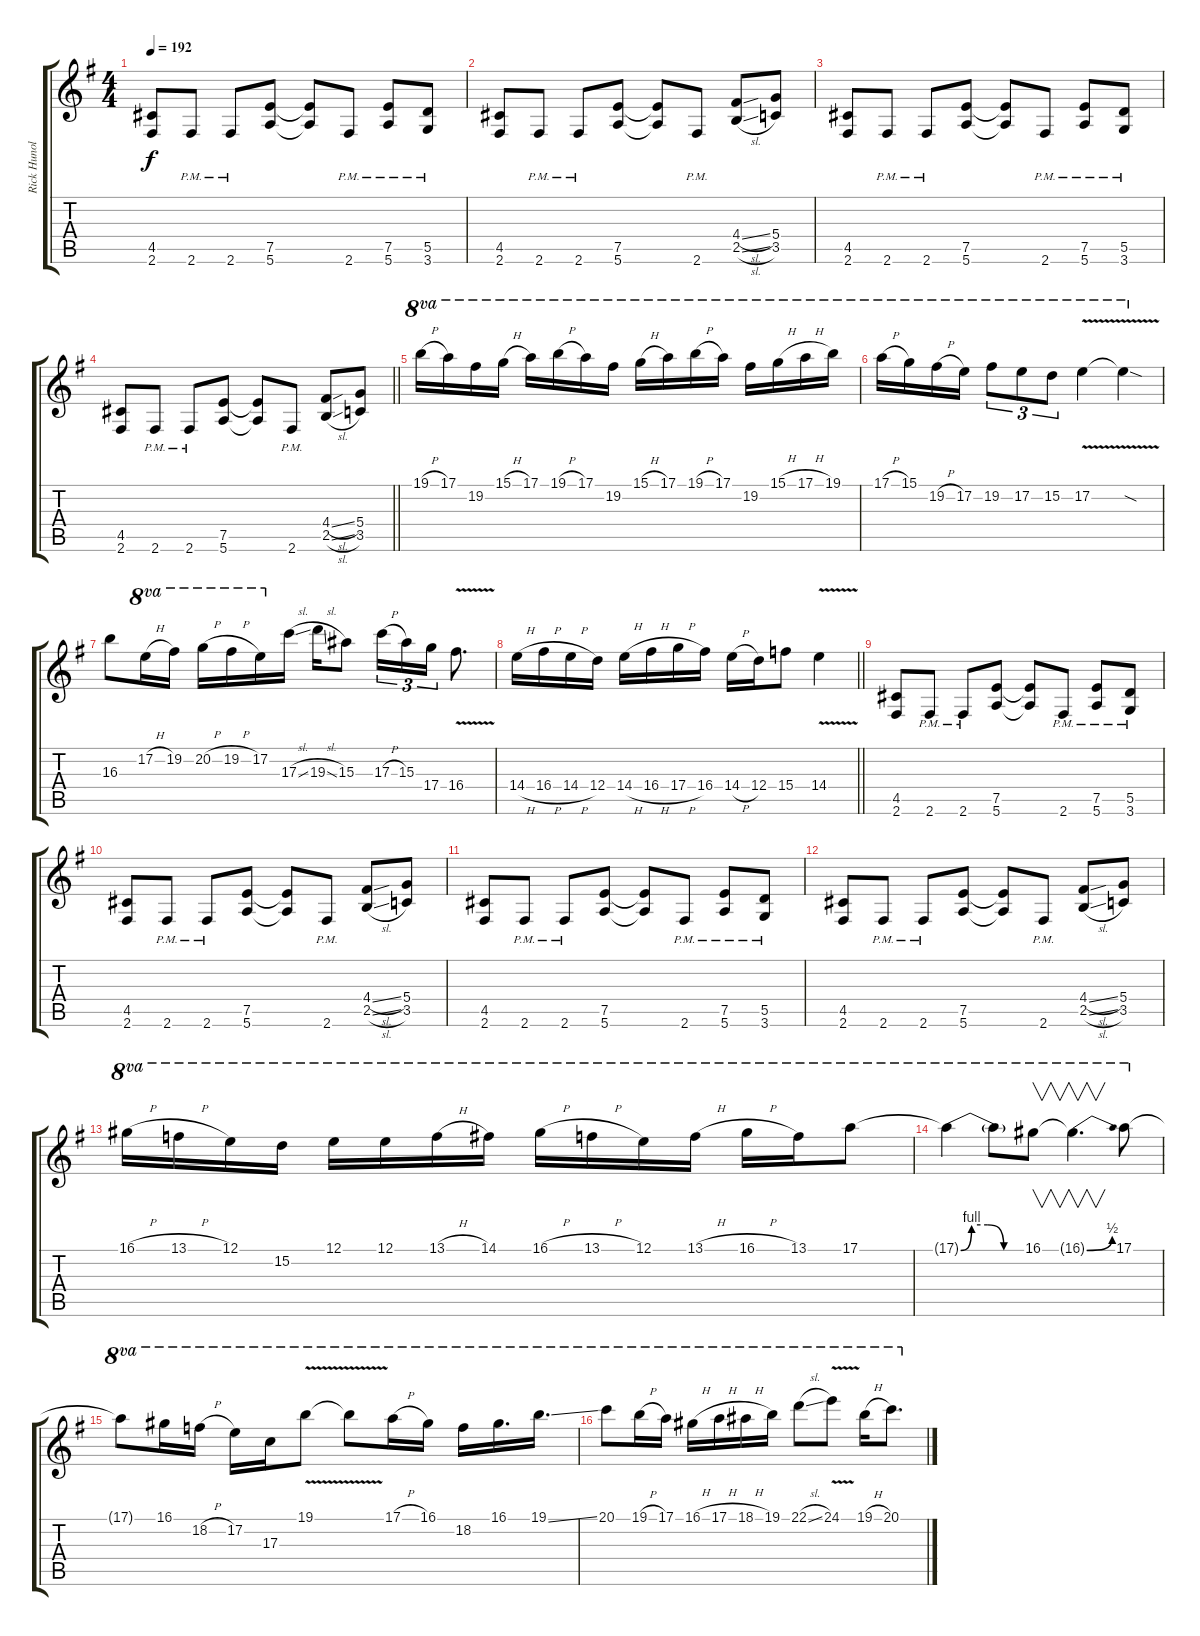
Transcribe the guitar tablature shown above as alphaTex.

\track ("Rick Hunolt" "Rick Hunol") {instrument distortionguitar}
\staff {score tabs}
\tuning (E4 B3 G3 D3 A2 E2) {hide}
\ts (4 4)
\tempo 192
\clef g2
\ks g
(4.5 2.6).8{dy f} 2.6{pm}.8 2.6{pm}.8 (7.5 5.6).8 (7.5{t} 5.6{t}).8 2.6{pm}.8 (7.5{pm} 5.6{pm}).8 (5.5{pm} 3.6{pm}).8 |
(4.5 2.6).8 2.6{pm}.8 2.6{pm}.8 (7.5 5.6).8 (7.5{t} 5.6{t}).8 2.6{pm}.8 (4.4{sl} 2.5{sl}).8 (5.4 3.5).8 |
(4.5 2.6).8 2.6{pm}.8 2.6{pm}.8 (7.5 5.6).8 (7.5{t} 5.6{t}).8 2.6{pm}.8 (7.5{pm} 5.6{pm}).8 (5.5{pm} 3.6{pm}).8 |
\barLineRight lightlight
(4.5 2.6).8 2.6{pm}.8 2.6{pm}.8 (7.5 5.6).8 (7.5{t} 5.6{t}).8 2.6{pm}.8 (4.4{sl} 2.5{sl}).8 (5.4 3.5).8 |
19.1{h}.16{ot 8va} 17.1.16{ot 8va} 19.2.16{ot 8va} 15.1{h}.16{ot 8va} 17.1.16{ot 8va} 19.1{h}.16{ot 8va} 17.1.16{ot 8va} 19.2.16{ot 8va} 15.1{h}.16{ot 8va} 17.1.16{ot 8va} 19.1{h}.16{ot 8va} 17.1.16{ot 8va} 19.2.16{ot 8va} 15.1{h}.16{ot 8va} 17.1{h}.16{ot 8va} 19.1.16{ot 8va} |
17.1{h}.16{ot 8va} 15.1.16{ot 8va} 19.2{h}.16{ot 8va} 17.2.16{ot 8va} 19.2.8{tu (3 2) ot 8va} 17.2.8{tu (3 2) ot 8va} 15.2.8{tu (3 2) ot 8va} 17.2{v}.4{ot 8va} 17.2{sod t}.4{ot 8va} |
16.3.8 17.2{h}.16{ot 8va} 19.2.16{ot 8va} 20.2{h}.16{ot 8va} 19.2{h}.16{ot 8va} 17.2.16{ot 8va} 17.3{sl}.16 19.3{sl}.16 15.3.8 17.3{h}.16{tu (3 2)} 15.3.16{tu (3 2)} 17.4.16{tu (3 2)} 16.4{v}.8{d} |
\barLineRight lightlight
14.4{h}.16 16.4{h}.16 14.4{h}.16 12.4.16 14.4{h}.16 16.4{h}.16 17.4{h}.16 16.4.16 14.4{h}.16 12.4.16 15.4.8 14.4{v}.4 |
(4.5 2.6).8 2.6{pm}.8 2.6{pm}.8 (7.5 5.6).8 (7.5{t} 5.6{t}).8 2.6{pm}.8 (7.5{pm} 5.6{pm}).8 (5.5{pm} 3.6{pm}).8 |
(4.5 2.6).8 2.6{pm}.8 2.6{pm}.8 (7.5 5.6).8 (7.5{t} 5.6{t}).8 2.6{pm}.8 (4.4{sl} 2.5{sl}).8 (5.4 3.5).8 |
(4.5 2.6).8 2.6{pm}.8 2.6{pm}.8 (7.5 5.6).8 (7.5{t} 5.6{t}).8 2.6{pm}.8 (7.5{pm} 5.6{pm}).8 (5.5{pm} 3.6{pm}).8 |
(4.5 2.6).8 2.6{pm}.8 2.6{pm}.8 (7.5 5.6).8 (7.5{t} 5.6{t}).8 2.6{pm}.8 (4.4{sl} 2.5{sl}).8 (5.4 3.5).8 |
16.1{h}.16{ot 8va} 13.1{h}.16{ot 8va} 12.1.16{ot 8va} 15.2.16{ot 8va} 12.1.16{ot 8va} 12.1.16{ot 8va} 13.1{h}.16{ot 8va} 14.1.16{ot 8va} 16.1{h}.16{ot 8va} 13.1{h}.16{ot 8va} 12.1.16{ot 8va} 13.1{h}.16{ot 8va} 16.1{h}.16{ot 8va} 13.1.16{ot 8va} 17.1.8{ot 8va} |
17.1{be (custom 0 0 10 4 25 4 40 0 60 0) t}.4{ot 8va} 17.1{t}.8{ot 8va} 16.1.8{v ot 8va} 16.1{be (bend 0 0 60 2) t}.4{v d ot 8va} 17.1.8{ot 8va} |
17.1{t}.8{ot 8va} 16.1.16{ot 8va} 18.2{h}.16{ot 8va} 17.2.16{ot 8va} 17.3.16{ot 8va} 19.1{v}.8{ot 8va} 19.1{v t}.8{ot 8va} 17.1{h}.16{ot 8va} 16.1.16{ot 8va} 18.2.16{ot 8va} 16.1.16{d ot 8va} 19.1{ss}.16{d ot 8va} |
20.1.8{ot 8va} 19.1{h}.16{ot 8va} 17.1.16{ot 8va} 16.1{h}.16{ot 8va} 17.1{h}.16{ot 8va} 18.1{h}.16{ot 8va} 19.1.16{ot 8va} 22.1{sl}.8{ot 8va} 24.1{v}.8{ot 8va} 19.1{h}.16{ot 8va} 20.1.8{d ot 8va}
